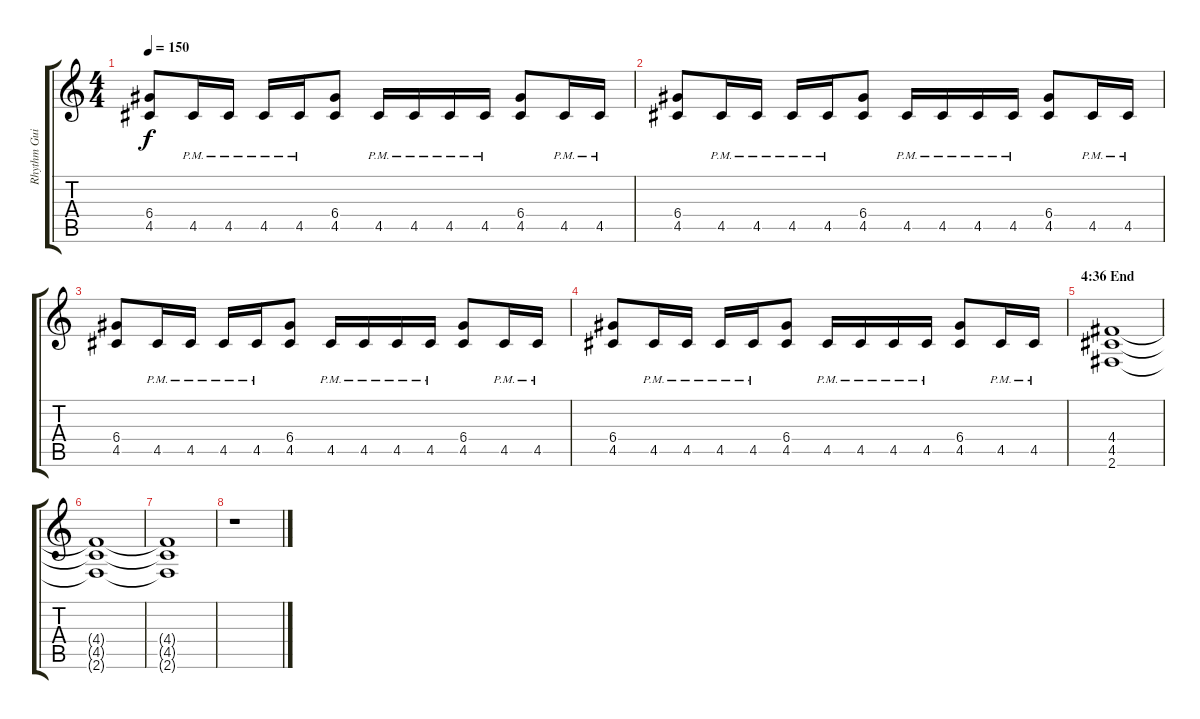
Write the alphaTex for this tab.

\track ("Rhythm Guitar" "Rhythm Gui") {instrument distortionguitar}
\staff {score tabs}
\tuning (E4 B3 G3 D3 A2 E2) {hide}
\ts (4 4)
\tempo 150
\clef g2
\ks c
(6.4 4.5).8{dy f} 4.5{pm}.16 4.5{pm}.16 4.5{pm}.16 4.5{pm}.16 (6.4 4.5).8 4.5{pm}.16 4.5{pm}.16 4.5{pm}.16 4.5{pm}.16 (6.4 4.5).8 4.5{pm}.16 4.5{pm}.16 |
(6.4 4.5).8 4.5{pm}.16 4.5{pm}.16 4.5{pm}.16 4.5{pm}.16 (6.4 4.5).8 4.5{pm}.16 4.5{pm}.16 4.5{pm}.16 4.5{pm}.16 (6.4 4.5).8 4.5{pm}.16 4.5{pm}.16 |
(6.4 4.5).8 4.5{pm}.16 4.5{pm}.16 4.5{pm}.16 4.5{pm}.16 (6.4 4.5).8 4.5{pm}.16 4.5{pm}.16 4.5{pm}.16 4.5{pm}.16 (6.4 4.5).8 4.5{pm}.16 4.5{pm}.16 |
(6.4 4.5).8 4.5{pm}.16 4.5{pm}.16 4.5{pm}.16 4.5{pm}.16 (6.4 4.5).8 4.5{pm}.16 4.5{pm}.16 4.5{pm}.16 4.5{pm}.16 (6.4 4.5).8 4.5{pm}.16 4.5{pm}.16 |
\section ("" "4:36 End")
(4.4 4.5 2.6).1 |
(4.4{t} 4.5{t} 2.6{t}).1 |
(4.4{t} 4.5{t} 2.6{t}).1 |
r.1
